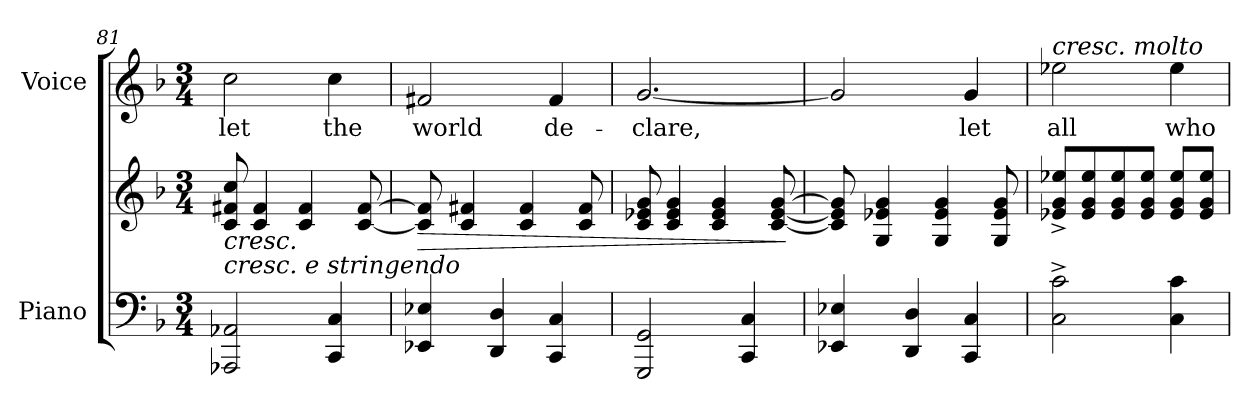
**kern	**kern	**dynam	**kern	**text
*part2	*part2	*part2	*part1	*part1
*staff3	*staff2	*staff2/3	*staff1	*staff1
*I"Piano	*	*	*I"Voice	*
*I'Pno	*	*	*	*
*clefF4	*clefG2	*	*clefG2	*
*k[b-]	*k[b-]	*	*k[b-]	*
*M3/4	*M3/4	*	*M3/4	*
=81	=81	=81	=81	=81
!	!LO:TX:b:i:t=cresc. e stringendo	!	!	!
!	!	!LO:HP:b	!	!
2AAA-X/ 2AA-X/	8c/ 8f#X/ 8cc/	<	2cc\	let
.	4c/ 4f#/	.	.	.
.	4c/ 4f#/	.	.	.
4CC/ 4C/	.	.	4cc\	the
.	[8c/ [8f#/	.	.	.
=82	=82	=82	=82	=82
!	!	!LO:HP:b	!	!
4EE-X/ 4E-X/	8c/] 8f#/]	>	2f#X/	world
.	4c/ 4f#X/	.	.	.
4DD/ 4D/	.	.	.	.
.	4c/ 4f#/	.	.	.
4CC/ 4C/	.	.	4f#/	de-
.	8c/ 8f#/	.	.	.
.	.	[	.	.
=83	=83	=83	=83	=83
2GGG/ 2GG/	8c/ 8e-X/ 8g/	.	[2.g/	-clare,
.	4c/ 4e-/ 4g/	.	.	.
.	4c/ 4e-/ 4g/	.	.	.
4CC/ 4C/	.	.	.	.
.	[8c/ [8e-/ [8g/	.	.	.
.	.	]	.	.
=84	=84	=84	=84	=84
4EE-X/ 4E-X/	8c/] 8e-/] 8g/]	.	2g/]	.
.	4G/ 4e-X/ 4g/	.	.	.
4DD/ 4D/	.	.	.	.
.	4G/ 4e-/ 4g/	.	.	.
4CC/ 4C/	.	.	4g/	let
.	8G/ 8e-/ 8g/	.	.	.
=85	=85	=85	=85	=85
!	!	!	!LO:TX:a:i:t=cresc. molto	!
2C\^ 2c\^	8e-X/^ 8g/^ 8ee-X/^L	.	2ee-X\	all
.	8e-/ 8g/ 8ee-/	.	.	.
.	8e-/ 8g/ 8ee-/	.	.	.
.	8e-/ 8g/ 8ee-/J	.	.	.
4C\ 4c\	8e-/ 8g/ 8ee-/L	.	4ee-\	who
.	8e-/ 8g/ 8ee-/J	.	.	.
=	=	=	=	=
*-	*-	*-	*-	*-
